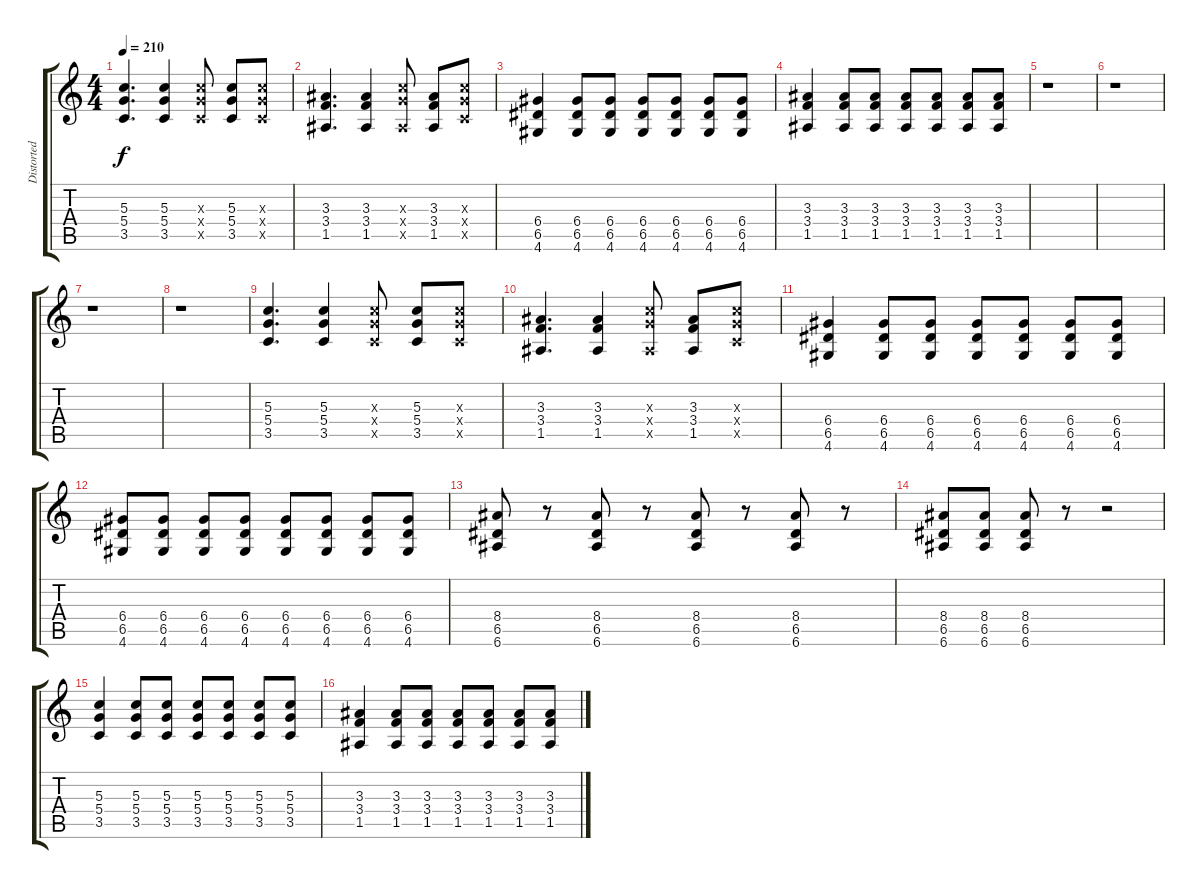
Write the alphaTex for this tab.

\track ("Distorted Right" "Distorted ") {instrument distortionguitar}
\staff {score tabs}
\tuning (E4 B3 G3 D3 A2 E2) {hide}
\ts (4 4)
\tempo 210
\clef g2
\ks c
(5.3 5.4 3.5).4{d dy f} (5.3 5.4 3.5).4 (5.3{x} 5.4{x} 3.5{x}).8 (5.3 5.4 3.5).8 (5.3{x} 5.4{x} 3.5{x}).8 |
(3.3 3.4 1.5).4{d} (3.3 3.4 1.5).4 (5.3{x} 5.4{x} 1.5{x}).8 (3.3 3.4 1.5).8 (5.3{x} 5.4{x} 3.5{x}).8 |
(6.4 6.5 4.6).4 (6.4 6.5 4.6).8 (6.4 6.5 4.6).8 (6.4 6.5 4.6).8 (6.4 6.5 4.6).8 (6.4 6.5 4.6).8 (6.4 6.5 4.6).8 |
(3.3 3.4 1.5).4 (3.3 3.4 1.5).8 (3.3 3.4 1.5).8 (3.3 3.4 1.5).8 (3.3 3.4 1.5).8 (3.3 3.4 1.5).8 (3.3 3.4 1.5).8 |
r.1 |
r.1 |
r.1 |
r.1 |
(5.3 5.4 3.5).4{d} (5.3 5.4 3.5).4 (5.3{x} 5.4{x} 3.5{x}).8 (5.3 5.4 3.5).8 (5.3{x} 5.4{x} 3.5{x}).8 |
(3.3 3.4 1.5).4{d} (3.3 3.4 1.5).4 (5.3{x} 5.4{x} 1.5{x}).8 (3.3 3.4 1.5).8 (5.3{x} 5.4{x} 3.5{x}).8 |
(6.4 6.5 4.6).4 (6.4 6.5 4.6).8 (6.4 6.5 4.6).8 (6.4 6.5 4.6).8 (6.4 6.5 4.6).8 (6.4 6.5 4.6).8 (6.4 6.5 4.6).8 |
(6.4 6.5 4.6).8 (6.4 6.5 4.6).8 (6.4 6.5 4.6).8 (6.4 6.5 4.6).8 (6.4 6.5 4.6).8 (6.4 6.5 4.6).8 (6.4 6.5 4.6).8 (6.4 6.5 4.6).8 |
(8.4 6.5 6.6).8 r.8 (8.4 6.5 6.6).8 r.8 (8.4 6.5 6.6).8 r.8 (8.4 6.5 6.6).8 r.8 |
(8.4 6.5 6.6).8 (8.4 6.5 6.6).8 (8.4 6.5 6.6).8 r.8 r.2 |
(5.3 5.4 3.5).4 (5.3 5.4 3.5).8 (5.3 5.4 3.5).8 (5.3 5.4 3.5).8 (5.3 5.4 3.5).8 (5.3 5.4 3.5).8 (5.3 5.4 3.5).8 |
(3.3 3.4 1.5).4 (3.3 3.4 1.5).8 (3.3 3.4 1.5).8 (3.3 3.4 1.5).8 (3.3 3.4 1.5).8 (3.3 3.4 1.5).8 (3.3 3.4 1.5).8
